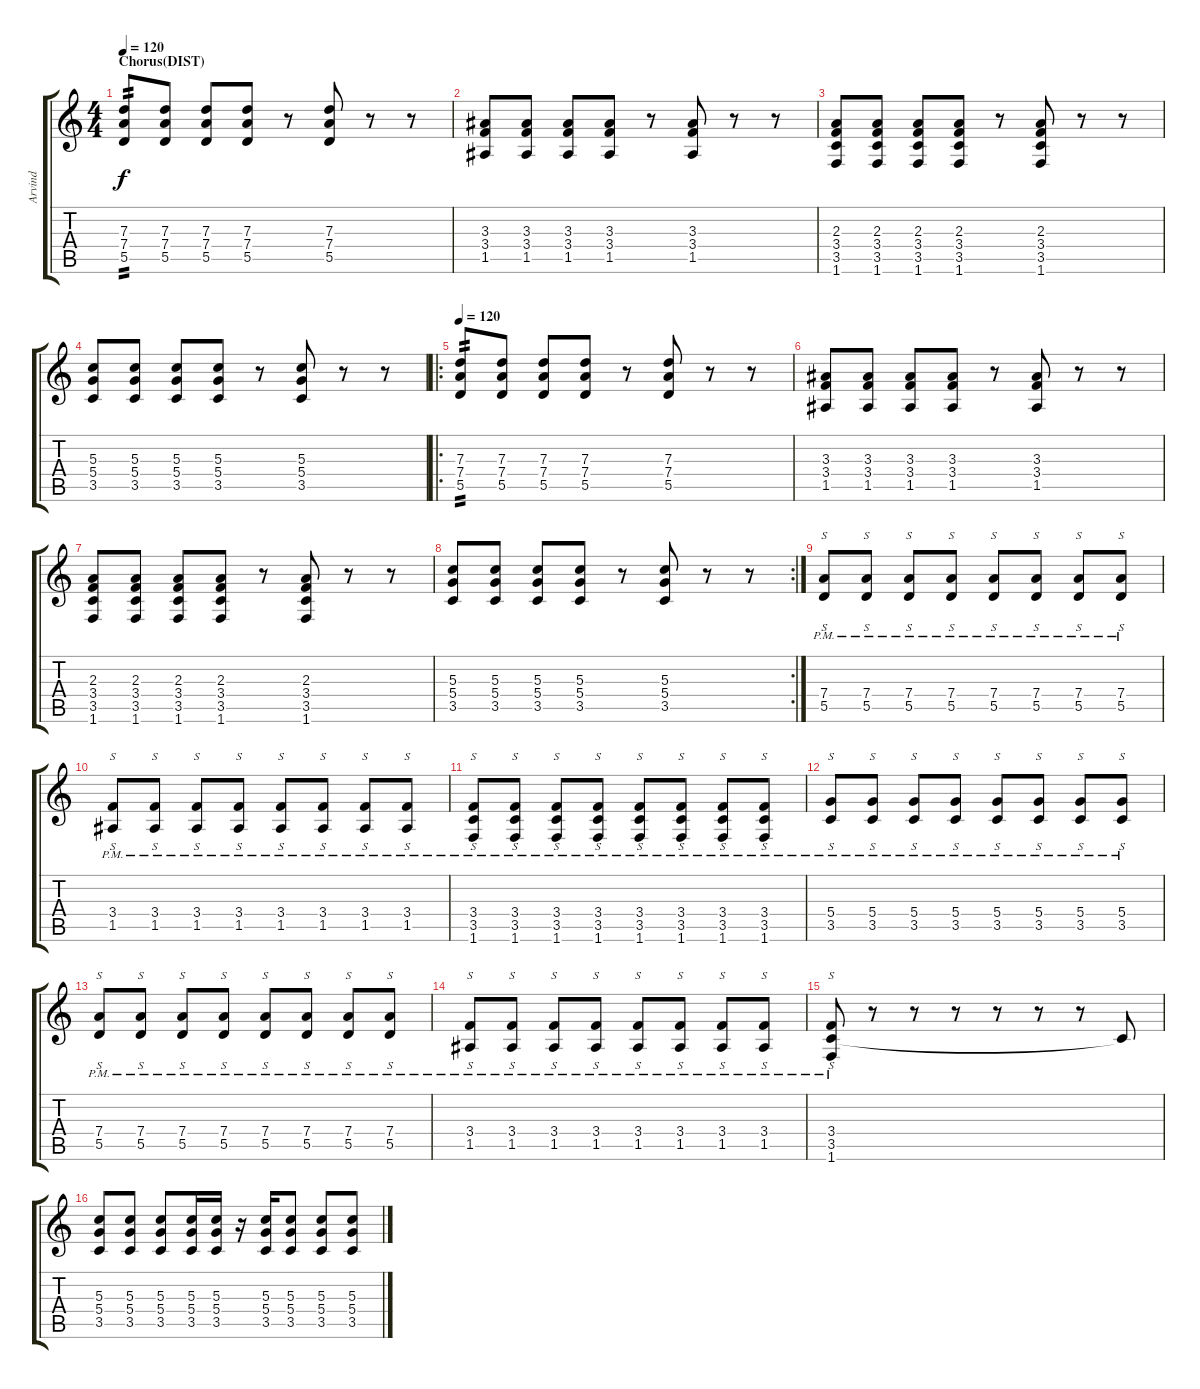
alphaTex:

\track ("Arvind" "Arvind") {instrument acousticguitarsteel}
\staff {score tabs}
\tuning (E4 B3 G3 D3 A2 E2) {hide}
\ts (4 4)
\section ("" "Chorus(DIST)")
\tempo 120
\clef g2
\ks c
(7.3 7.4 5.5).8{tp 2 dy f instrument distortionguitar} (7.3 7.4 5.5).8 (7.3 7.4 5.5).8 (7.3 7.4 5.5).8 r.8 (7.3 7.4 5.5).8 r.8 r.8 |
(3.3 3.4 1.5).8 (3.3 3.4 1.5).8 (3.3 3.4 1.5).8 (3.3 3.4 1.5).8 r.8 (3.3 3.4 1.5).8 r.8 r.8 |
(2.3 3.4 3.5 1.6).8 (2.3 3.4 3.5 1.6).8 (2.3 3.4 3.5 1.6).8 (2.3 3.4 3.5 1.6).8 r.8 (2.3 3.4 3.5 1.6).8 r.8 r.8 |
(5.3 5.4 3.5).8 (5.3 5.4 3.5).8 (5.3 5.4 3.5).8 (5.3 5.4 3.5).8 r.8 (5.3 5.4 3.5).8 r.8 r.8 |
\ro
\tempo 120
(7.3 7.4 5.5).8{tp 2 instrument distortionguitar} (7.3 7.4 5.5).8 (7.3 7.4 5.5).8 (7.3 7.4 5.5).8 r.8 (7.3 7.4 5.5).8 r.8 r.8 |
(3.3 3.4 1.5).8 (3.3 3.4 1.5).8 (3.3 3.4 1.5).8 (3.3 3.4 1.5).8 r.8 (3.3 3.4 1.5).8 r.8 r.8 |
(2.3 3.4 3.5 1.6).8 (2.3 3.4 3.5 1.6).8 (2.3 3.4 3.5 1.6).8 (2.3 3.4 3.5 1.6).8 r.8 (2.3 3.4 3.5 1.6).8 r.8 r.8 |
\rc 2
(5.3 5.4 3.5).8 (5.3 5.4 3.5).8 (5.3 5.4 3.5).8 (5.3 5.4 3.5).8 r.8 (5.3 5.4 3.5).8 r.8 r.8 |
(7.4{pm} 5.5{pm}).8{s} (7.4{pm} 5.5{pm}).8{s} (7.4{pm} 5.5{pm}).8{s} (7.4{pm} 5.5{pm}).8{s} (7.4{pm} 5.5{pm}).8{s} (7.4{pm} 5.5{pm}).8{s} (7.4{pm} 5.5{pm}).8{s} (7.4{pm} 5.5{pm}).8{s} |
(3.4{pm} 1.5{pm}).8{s} (3.4{pm} 1.5{pm}).8{s} (3.4{pm} 1.5{pm}).8{s} (3.4{pm} 1.5{pm}).8{s} (3.4{pm} 1.5{pm}).8{s} (3.4{pm} 1.5{pm}).8{s} (3.4{pm} 1.5{pm}).8{s} (3.4{pm} 1.5{pm}).8{s} |
(3.4{pm} 3.5{pm} 1.6{pm}).8{s} (3.4{pm} 3.5{pm} 1.6{pm}).8{s} (3.4{pm} 3.5{pm} 1.6{pm}).8{s} (3.4{pm} 3.5{pm} 1.6{pm}).8{s} (3.4{pm} 3.5{pm} 1.6{pm}).8{s} (3.4{pm} 3.5{pm} 1.6{pm}).8{s} (3.4{pm} 3.5{pm} 1.6{pm}).8{s} (3.4{pm} 3.5{pm} 1.6{pm}).8{s} |
(5.4{pm} 3.5{pm}).8{s} (5.4{pm} 3.5{pm}).8{s} (5.4{pm} 3.5{pm}).8{s} (5.4{pm} 3.5{pm}).8{s} (5.4{pm} 3.5{pm}).8{s} (5.4{pm} 3.5{pm}).8{s} (5.4{pm} 3.5{pm}).8{s} (5.4{pm} 3.5{pm}).8{s} |
(7.4{pm} 5.5{pm}).8{s} (7.4{pm} 5.5{pm}).8{s} (7.4{pm} 5.5{pm}).8{s} (7.4{pm} 5.5{pm}).8{s} (7.4{pm} 5.5{pm}).8{s} (7.4{pm} 5.5{pm}).8{s} (7.4{pm} 5.5{pm}).8{s} (7.4{pm} 5.5{pm}).8{s} |
(3.4{pm} 1.5{pm}).8{s} (3.4{pm} 1.5{pm}).8{s} (3.4{pm} 1.5{pm}).8{s} (3.4{pm} 1.5{pm}).8{s} (3.4{pm} 1.5{pm}).8{s} (3.4{pm} 1.5{pm}).8{s} (3.4{pm} 1.5{pm}).8{s} (3.4{pm} 1.5{pm}).8{s} |
(3.4{pm} 3.5{pm} 1.6{pm}).8{s} r.8 r.8 r.8 r.8 r.8 r.8 3.5{t}.8 |
(5.3 5.4 3.5).8 (5.3 5.4 3.5).8 (5.3 5.4 3.5).8 (5.3 5.4 3.5).16 (5.3 5.4 3.5).16 r.16 (5.3 5.4 3.5).16 (5.3 5.4 3.5).8 (5.3 5.4 3.5).8 (5.3 5.4 3.5).8
